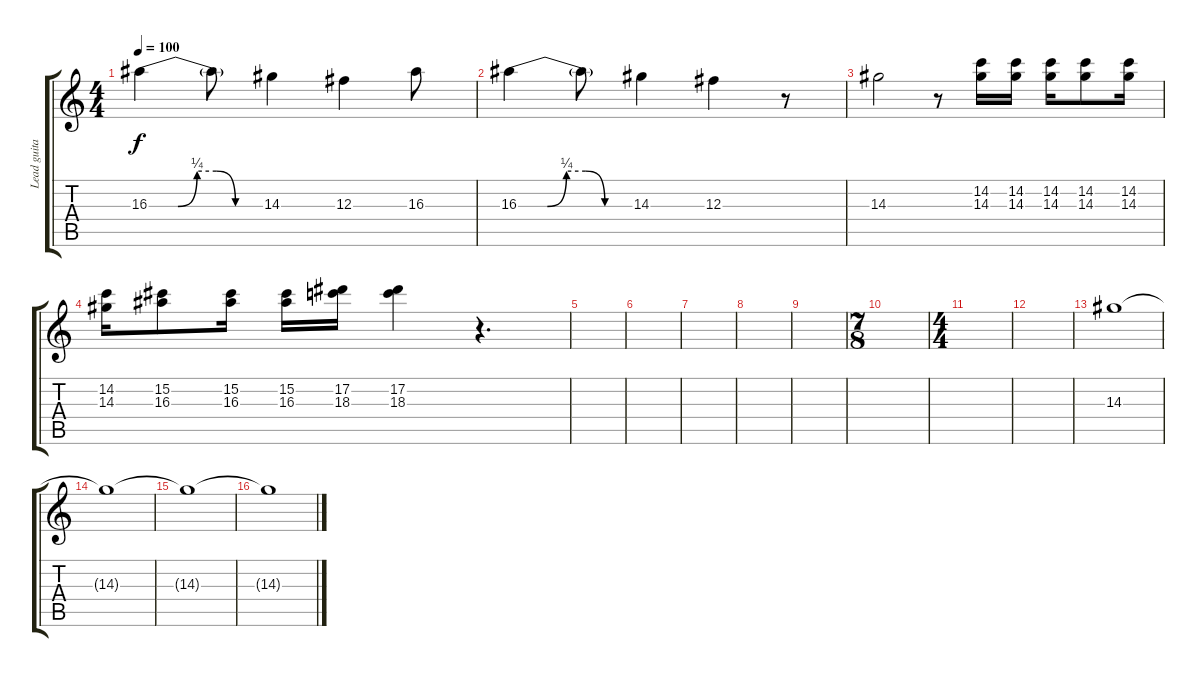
\track ("Lead guitar" "Lead guita") {instrument distortionguitar}
\staff {score tabs}
\tuning (Eb4 Bb3 Gb3 Db3 Ab2 Eb2) {hide}
\ts (4 4)
\tempo 100
\clef g2
\ks c
16.3{be (custom 0 0 15 0 25 1 35 1 45 0 60 0)}.4{dy f} 16.3{t}.8 14.3.4 12.3.4 16.3.8 |
16.3{be (custom 0 0 15 0 25 1 35 1 45 0 60 0)}.4 16.3{t}.8 14.3.4 12.3.4 r.8 |
14.3.2 r.8 (14.2 14.3).16 (14.2 14.3).16 (14.2 14.3).16 (14.2 14.3).8 (14.2 14.3).16 |
(14.2 14.3).16 (15.2 16.3).8 (15.2 16.3).16 (15.2 16.3).16 (17.2 18.3).16 (17.2 18.3).4 r.4{d} |
|
|
|
|
|
\ts (7 8)
|
\ts (4 4)
|
|
14.3.1 |
14.3{t}.1 |
14.3{t}.1 |
14.3{t}.1
